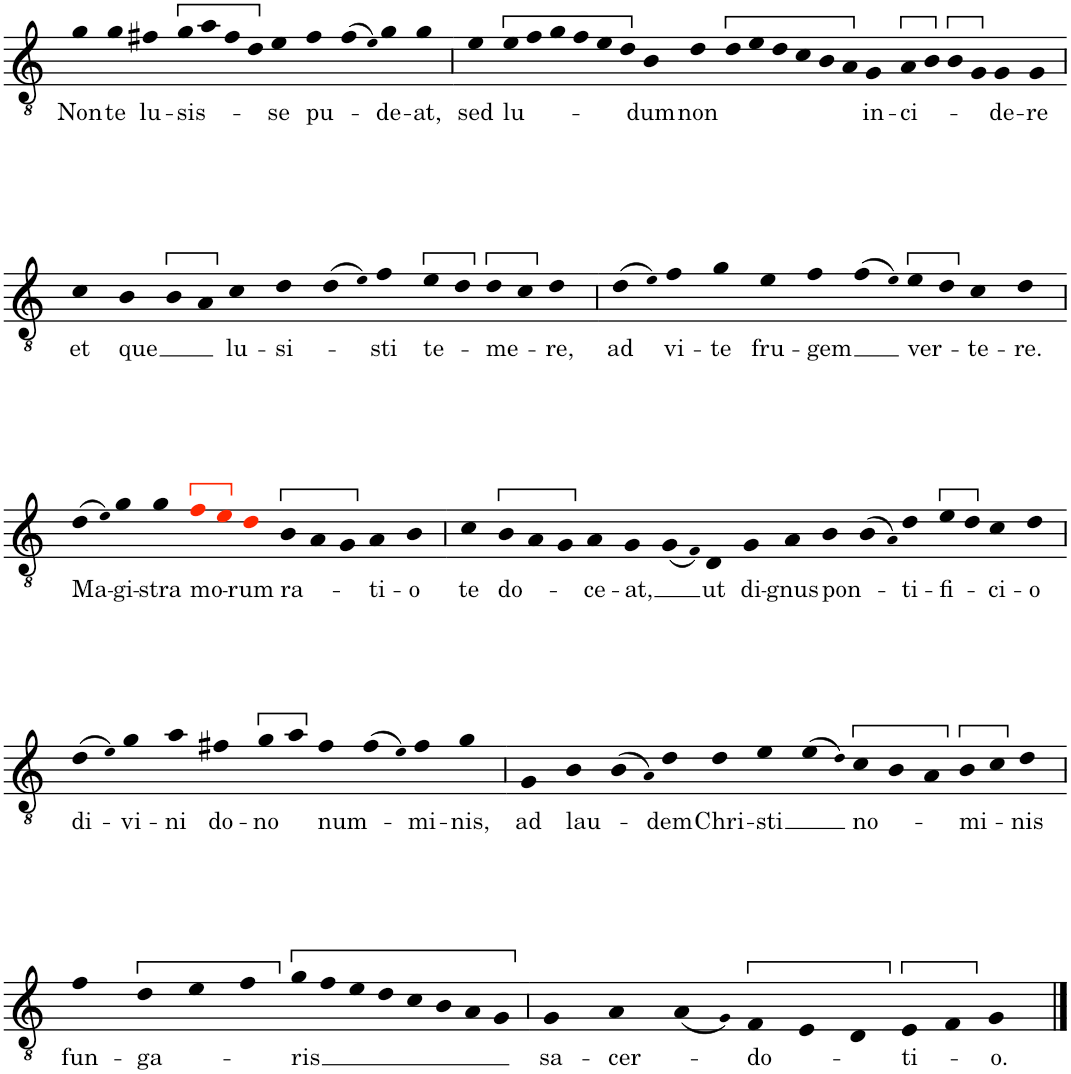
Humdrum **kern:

**kern	**text
*part1	*part1
*staff1	*staff1
*I"Voice	*
*I'Vo.	*
*clefGv2	*
*k[]	*
*M20/4	*
=1	=1
!	!LO:LY:b
4g	Non
!	!LO:LY:b
4g	te
!	!LO:LY:b
4f#X	lu-
!	!LO:LY:b
8gL	-sis-
8a	.
8f#	.
8dJ	.
!	!LO:LY:b
4e	-se
!	!LO:LY:b
4f#	pu-
(8f#L	.
8e!J)	.
!	!LO:LY:b
4g	-de-
!	!LO:LY:b
4g	-at,
=2'	=2'
!	!LO:LY:b
4e	sed
!	!LO:LY:b
8eL	lu-
8f	.
8g	.
8f	.
8e	.
8dJ	.
!	!LO:LY:b
4B	-dum
!	!LO:LY:b
4d	non
8dL	.
8e	.
8d	.
8c	.
8B	.
8AJ	.
!	!LO:LY:b
4G	in-
!	!LO:LY:b
8AL	-ci-
8B	.
8B	.
8GJ	.
!	!LO:LY:b
4G	-de-
!	!LO:LY:b
4G	-re
!!LO:LB:g=z
=3'	=3'
!	!LO:LY:b
4c	et
!	!LO:LY:b
4B	que
8BL	.
8AJ	.
!	!LO:LY:b
4c	lu-
!	!LO:LY:b
4d	-si-
(8dL	.
8e!J)	.
!	!LO:LY:b
4f	-sti
!	!LO:LY:b
8eL	te-
8d	.
!	!LO:LY:b
8d	-me-
8cJ	.
!	!LO:LY:b
4d	-re,
=4'	=4'
!	!LO:LY:b
(8dL	ad
8e!J)	.
!	!LO:LY:b
4f	vi-
!	!LO:LY:b
4g	-te
!	!LO:LY:b
4e	fru-
!	!LO:LY:b
4f	-gem
(8fL	.
8e!)	.
!	!LO:LY:b
8e	ver-
8dJ	.
!	!LO:LY:b
4c	-te-
!	!LO:LY:b
4d	-re.
!!LO:LB:g=z
=5'	=5'
!	!LO:LY:b
(8dL	Ma-
8e!J)	.
!	!LO:LY:b
4g	-gi-
!	!LO:LY:b
4g	-stra
!	!LO:LY:b
8fiL	mo-
8eiJ	.
!	!LO:LY:b
4di	-rum
*Xtuplet	*
!	!LO:LY:b
6B	ra-
6A	.
6G	.
!	!LO:LY:b
4A	-ti-
!	!LO:LY:b
4B	-o
=6'	=6'
!	!LO:LY:b
4c	te
!	!LO:LY:b
6B	do-
6A	.
6G	.
!	!LO:LY:b
4A	-ce-
!	!LO:LY:b
4G	-at,
(8GL	.
8F!J)	.
!	!LO:LY:b
4D	ut
!	!LO:LY:b
4G	di-
!	!LO:LY:b
4A	-gnus
!	!LO:LY:b
4B	pon-
(8BL	.
8A!J)	.
!	!LO:LY:b
4d	-ti-
!	!LO:LY:b
8eL	-fi-
8dJ	.
!	!LO:LY:b
4c	-ci-
!	!LO:LY:b
4d	-o
!!LO:LB:g=z
=7'	=7'
!	!LO:LY:b
(8dL	di-
8e!J)	.
!	!LO:LY:b
4g	-vi-
!	!LO:LY:b
4a	-ni
!	!LO:LY:b
4f#X	do-
!	!LO:LY:b
8gL	-no
8aJ	.
!	!LO:LY:b
4f#	num-
(8f#L	.
8e!J)	.
!	!LO:LY:b
4f#	-mi-
!	!LO:LY:b
4g	-nis,
=8'	=8'
!	!LO:LY:b
4G	ad
!	!LO:LY:b
4B	lau-
(8BL	.
8A!J)	.
!	!LO:LY:b
4d	-dem
!	!LO:LY:b
4d	Chri-
!	!LO:LY:b
4e	-sti
(8eL	.
8d!J)	.
!	!LO:LY:b
6c	no-
6B	.
6A	.
!	!LO:LY:b
8BL	-mi-
8cJ	.
!	!LO:LY:b
4d	-nis
!!LO:LB:g=z
=9'	=9'
!	!LO:LY:b
4f	fun-
!	!LO:LY:b
6d	-ga-
6e	.
6f	.
!	!LO:LY:b
16gLL	-ris
16f	.
16e	.
16d	.
16c	.
16B	.
16A	.
16GJJ	.
=10'	=10'
!	!LO:LY:b
4G	sa-
!	!LO:LY:b
4A	-cer-
(8AL	.
8G!J)	.
!	!LO:LY:b
6F	-do-
6E	.
6D	.
!	!LO:LY:b
8EL	-ti-
8FJ	.
!	!LO:LY:b
4G	-o.
==	==
*-	*-
